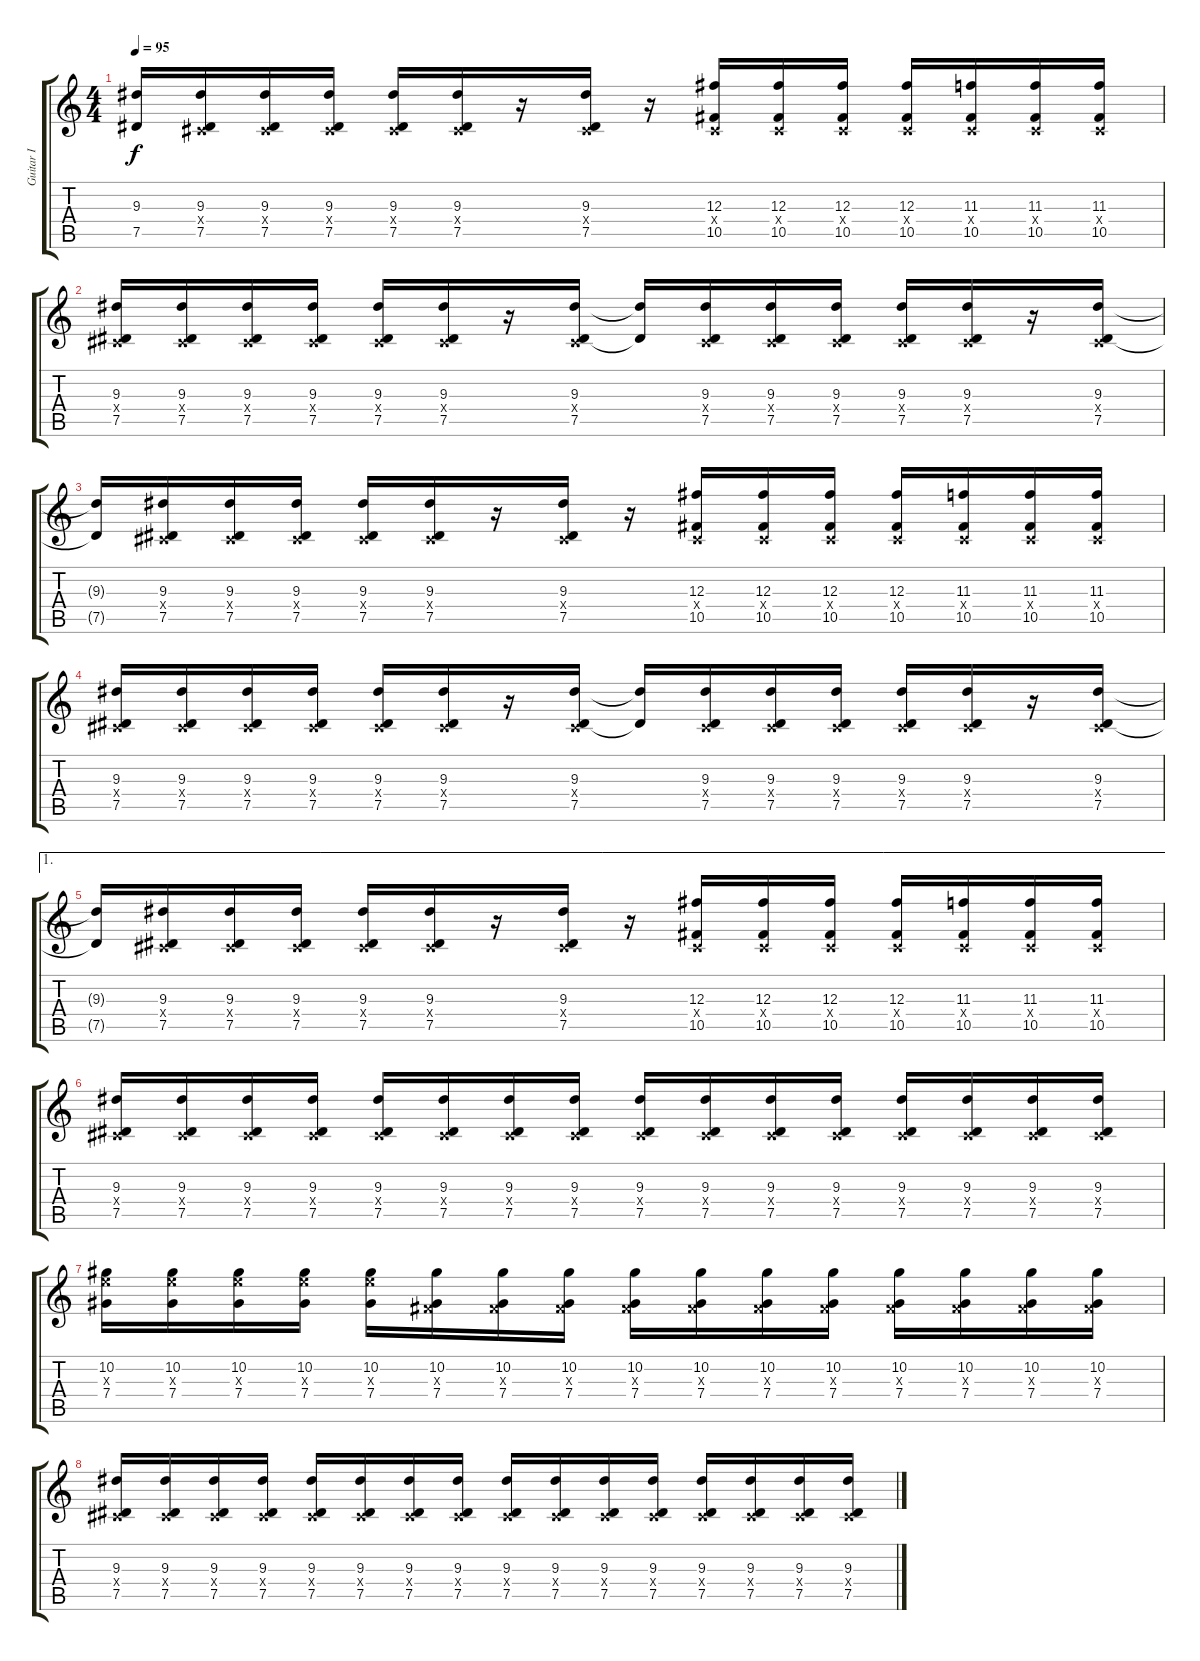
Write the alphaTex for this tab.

\track ("Guitar I" "Guitar I") {instrument distortionguitar}
\staff {score tabs}
\tuning (Eb4 Bb3 Gb3 Db3 Ab2 Eb2) {hide}
\ts (4 4)
\tempo 95
\clef g2
\ks c
(9.3{t} 7.5{t}).16{dy f} (9.3 0.4{x} 7.5).16 (9.3 0.4{x} 7.5).16 (9.3 0.4{x} 7.5).16 (9.3 0.4{x} 7.5).16 (9.3 0.4{x} 7.5).16 r.16 (9.3 0.4{x} 7.5).16 r.16 (12.3 0.4{x} 10.5).16 (12.3 0.4{x} 10.5).16 (12.3 0.4{x} 10.5).16 (12.3 0.4{x} 10.5).16 (11.3 0.4{x} 10.5).16 (11.3 0.4{x} 10.5).16 (11.3 0.4{x} 10.5).16 |
(9.3 0.4{x} 7.5).16 (9.3 0.4{x} 7.5).16 (9.3 0.4{x} 7.5).16 (9.3 0.4{x} 7.5).16 (9.3 0.4{x} 7.5).16 (9.3 0.4{x} 7.5).16 r.16 (9.3 0.4{x} 7.5).16 (9.3{t} 7.5{t}).16 (9.3 0.4{x} 7.5).16 (9.3 0.4{x} 7.5).16 (9.3 0.4{x} 7.5).16 (9.3 0.4{x} 7.5).16 (9.3 0.4{x} 7.5).16 r.16 (9.3 0.4{x} 7.5).16 |
(9.3{t} 7.5{t}).16 (9.3 0.4{x} 7.5).16 (9.3 0.4{x} 7.5).16 (9.3 0.4{x} 7.5).16 (9.3 0.4{x} 7.5).16 (9.3 0.4{x} 7.5).16 r.16 (9.3 0.4{x} 7.5).16 r.16 (12.3 0.4{x} 10.5).16 (12.3 0.4{x} 10.5).16 (12.3 0.4{x} 10.5).16 (12.3 0.4{x} 10.5).16 (11.3 0.4{x} 10.5).16 (11.3 0.4{x} 10.5).16 (11.3 0.4{x} 10.5).16 |
(9.3 0.4{x} 7.5).16 (9.3 0.4{x} 7.5).16 (9.3 0.4{x} 7.5).16 (9.3 0.4{x} 7.5).16 (9.3 0.4{x} 7.5).16 (9.3 0.4{x} 7.5).16 r.16 (9.3 0.4{x} 7.5).16 (9.3{t} 7.5{t}).16 (9.3 0.4{x} 7.5).16 (9.3 0.4{x} 7.5).16 (9.3 0.4{x} 7.5).16 (9.3 0.4{x} 7.5).16 (9.3 0.4{x} 7.5).16 r.16 (9.3 0.4{x} 7.5).16 |
\ae 1
(9.3{t} 7.5{t}).16 (9.3 0.4{x} 7.5).16 (9.3 0.4{x} 7.5).16 (9.3 0.4{x} 7.5).16 (9.3 0.4{x} 7.5).16 (9.3 0.4{x} 7.5).16 r.16 (9.3 0.4{x} 7.5).16 r.16 (12.3 0.4{x} 10.5).16 (12.3 0.4{x} 10.5).16 (12.3 0.4{x} 10.5).16 (12.3 0.4{x} 10.5).16 (11.3 0.4{x} 10.5).16 (11.3 0.4{x} 10.5).16 (11.3 0.4{x} 10.5).16 |
(9.3 0.4{x} 7.5).16 (9.3 0.4{x} 7.5).16 (9.3 0.4{x} 7.5).16 (9.3 0.4{x} 7.5).16 (9.3 0.4{x} 7.5).16 (9.3 0.4{x} 7.5).16 (9.3 0.4{x} 7.5).16 (9.3 0.4{x} 7.5).16 (9.3 0.4{x} 7.5).16 (9.3 0.4{x} 7.5).16 (9.3 0.4{x} 7.5).16 (9.3 0.4{x} 7.5).16 (9.3 0.4{x} 7.5).16 (9.3 0.4{x} 7.5).16 (9.3 0.4{x} 7.5).16 (9.3 0.4{x} 7.5).16 |
(10.2 10.3{x} 7.4).16 (10.2 10.3{x} 7.4).16 (10.2 10.3{x} 7.4).16 (10.2 10.3{x} 7.4).16 (10.2 10.3{x} 7.4).16 (10.2 0.3{x} 7.4).16 (10.2 0.3{x} 7.4).16 (10.2 0.3{x} 7.4).16 (10.2 0.3{x} 7.4).16 (10.2 0.3{x} 7.4).16 (10.2 0.3{x} 7.4).16 (10.2 0.3{x} 7.4).16 (10.2 0.3{x} 7.4).16 (10.2 0.3{x} 7.4).16 (10.2 0.3{x} 7.4).16 (10.2 0.3{x} 7.4).16 |
(9.3 0.4{x} 7.5).16 (9.3 0.4{x} 7.5).16 (9.3 0.4{x} 7.5).16 (9.3 0.4{x} 7.5).16 (9.3 0.4{x} 7.5).16 (9.3 0.4{x} 7.5).16 (9.3 0.4{x} 7.5).16 (9.3 0.4{x} 7.5).16 (9.3 0.4{x} 7.5).16 (9.3 0.4{x} 7.5).16 (9.3 0.4{x} 7.5).16 (9.3 0.4{x} 7.5).16 (9.3 0.4{x} 7.5).16 (9.3 0.4{x} 7.5).16 (9.3 0.4{x} 7.5).16 (9.3 0.4{x} 7.5).16
